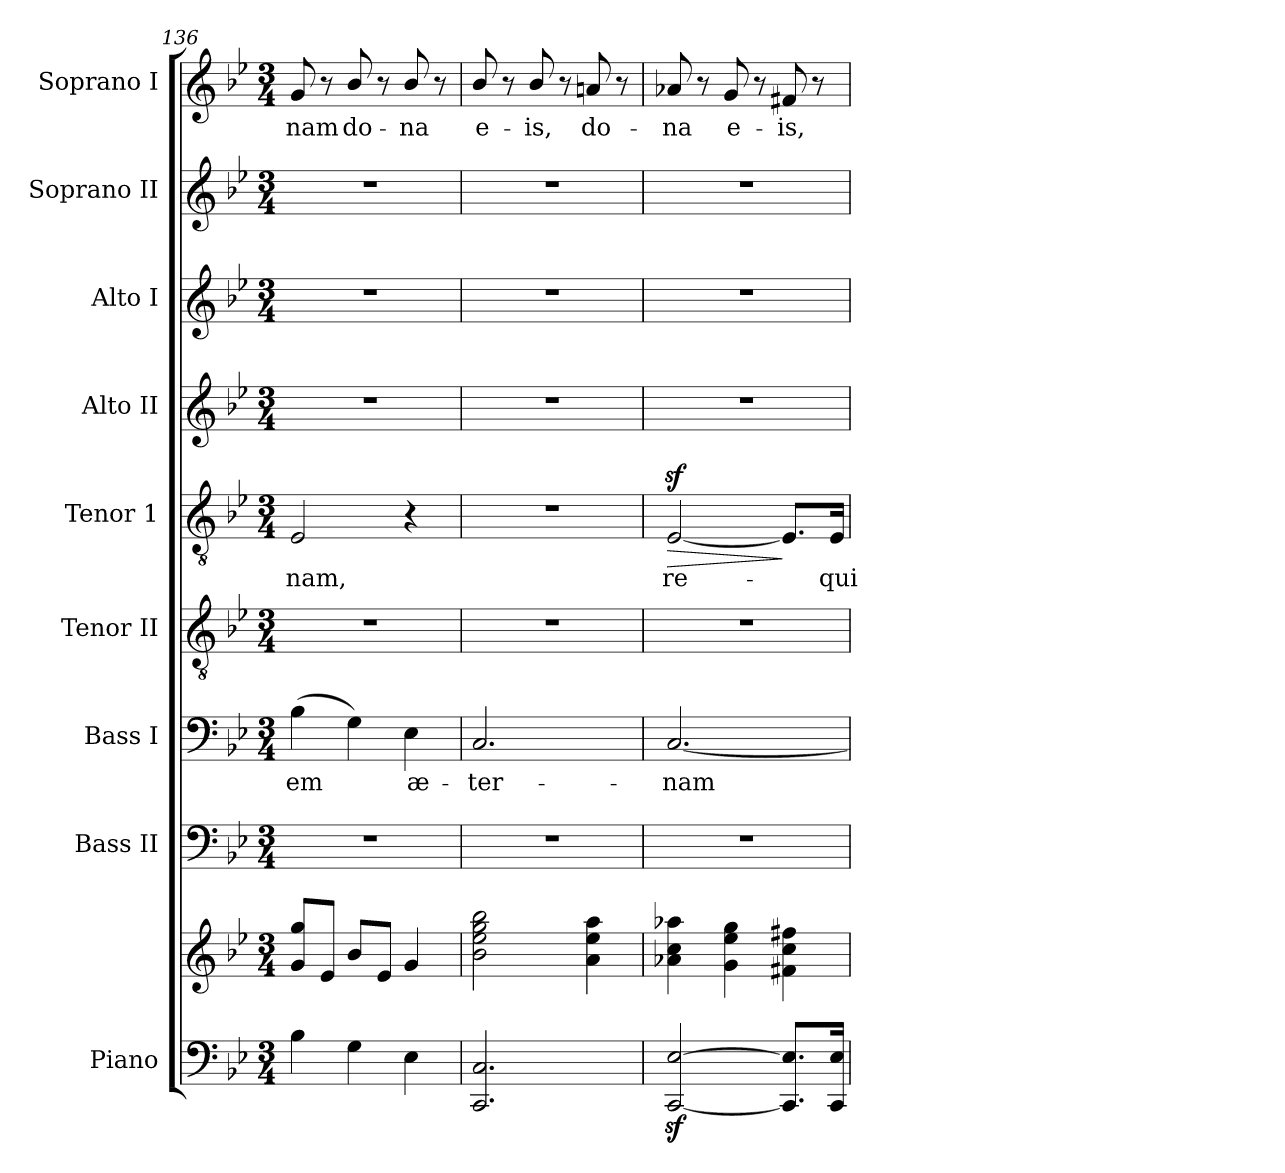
**kern	**kern	**dynam	**kern	**kern	**text	**kern	**kern	**text	**dynam	**kern	**kern	**kern	**kern	**text
*part9	*part9	*part9	*part8	*part7	*part7	*part6	*part5	*part5	*part5	*part4	*part3	*part2	*part1	*part1
*staff10	*staff9	*staff9/10	*staff8	*staff7	*staff7	*staff6	*staff5	*staff5	*staff5	*staff4	*staff3	*staff2	*staff1	*staff1
*I"Piano	*	*	*I"Bass II	*I"Bass I	*	*I"Tenor II	*I"Tenor 1	*	*	*I"Alto II	*I"Alto I	*I"Soprano II	*I"Soprano I	*
*I'Pno.	*	*	*I'B	*I'B	*	*I'T.	*I'T.	*	*	*I'A	*I'A	*I'S	*I'S	*
*clefF4	*clefG2	*	*clefF4	*clefF4	*	*clefGv2	*clefGv2	*	*	*clefG2	*clefG2	*clefG2	*clefG2	*
*	*	*	*	*	*	*ITrd7c12	*ITrd7c12	*	*	*	*	*	*	*
*k[b-e-]	*k[b-e-]	*	*k[b-e-]	*k[b-e-]	*	*k[b-e-]	*k[b-e-]	*	*	*k[b-e-]	*k[b-e-]	*k[b-e-]	*k[b-e-]	*
*g:	*g:	*	*g:	*g:	*	*g:	*g:	*	*	*g:	*g:	*g:	*g:	*
*M3/4	*M3/4	*	*M3/4	*M3/4	*	*M3/4	*M3/4	*	*	*M3/4	*M3/4	*M3/4	*M3/4	*
=136	=136	=136	=136	=136	=136	=136	=136	=136	=136	=136	=136	=136	=136	=136
!	!	!	!LO:N:vis=1	!	!	!	!	!	!	!	!	!	!	!
!	!	!	!	!	!LO:LY:b:color=#000000	!LO:N:vis=1	!	!	!	!	!	!	!	!
!	!	!	!	!	!	!	!	!LO:LY:b:color=#000000	!	!LO:N:vis=1	!LO:N:vis=1	!LO:N:vis=1	!	!
!	!	!	!	!	!	!	!	!	!	!	!	!	!	!LO:LY:b:color=#000000
4B-i\	8gi/ 8ggiL	.	2.r	(4B-i\	-em	2.r	2EE-i/	-nam,	.	2.r	2.r	2.r	8gi/	-nam
.	8e-i/J	.	.	.	.	.	.	.	.	.	.	.	8r	.
!	!	!	!	!	!	!	!	!	!	!	!	!	!	!LO:LY:b:color=#000000
4Gi\	8b-i/L	.	.	4Gi\)	.	.	.	.	.	.	.	.	8b-i/	do-
.	8e-i/J	.	.	.	.	.	.	.	.	.	.	.	8r	.
!	!	!	!	!	!LO:LY:b:color=#000000	!	!	!	!	!	!	!	!	!
!	!	!	!	!	!	!	!	!	!	!	!	!	!	!LO:LY:b:color=#000000
4E-i\	4gi/	.	.	4E-i\	æ-	.	4r	.	.	.	.	.	8b-i/	-na
.	.	.	.	.	.	.	.	.	.	.	.	.	8r	.
=137	=137	=137	=137	=137	=137	=137	=137	=137	=137	=137	=137	=137	=137	=137
!	!	!	!LO:N:vis=1	!	!	!	!	!	!	!	!	!	!	!
!	!	!	!	!	!LO:LY:b:color=#000000	!LO:N:vis=1	!LO:N:vis=1	!	!	!LO:N:vis=1	!LO:N:vis=1	!LO:N:vis=1	!	!
!	!	!	!	!	!	!	!	!	!	!	!	!	!	!LO:LY:b:color=#000000
2.CCi/ 2.Ci	2b-i\ 2ee-i 2ggi 2bb-i	.	2.r	2.Ci/	-ter-	2.r	2.r	.	.	2.r	2.r	2.r	8b-i/	e-
.	.	.	.	.	.	.	.	.	.	.	.	.	8r	.
!	!	!	!	!	!	!	!	!	!	!	!	!	!	!LO:LY:b:color=#000000
.	.	.	.	.	.	.	.	.	.	.	.	.	8b-i/	-is,
.	.	.	.	.	.	.	.	.	.	.	.	.	8r	.
!	!	!	!	!	!	!	!	!	!	!	!	!	!	!LO:LY:b:color=#000000
.	4ai\ 4ee-i 4aai	.	.	.	.	.	.	.	.	.	.	.	8ani/	do-
.	.	.	.	.	.	.	.	.	.	.	.	.	8r	.
=138	=138	=138	=138	=138	=138	=138	=138	=138	=138	=138	=138	=138	=138	=138
!	!	!	!LO:N:vis=1	!	!	!	!	!	!	!	!	!	!	!
!	!	!	!	!	!LO:LY:b:color=#000000	!LO:N:vis=1	!	!	!	!	!	!	!	!
!	!	!	!	!	!	!	!	!LO:LY:b:color=#000000	!LO:HP:b	!LO:N:vis=1	!LO:N:vis=1	!LO:N:vis=1	!	!
!	!	!	!	!	!	!	!	!	!	!	!	!	!	!LO:LY:b:color=#000000
[2CCi/z [2E-iz	4a-Xi\ 4cci 4aa-Xi	.	2.r	[2.Ci/	-nam	2.r	[2EE-zi/	re-	>	2.r	2.r	2.r	8a-Xi/	-na
.	.	.	.	.	.	.	.	.	.	.	.	.	8r	.
!	!	!	!	!	!	!	!	!	!	!	!	!	!	!LO:LY:b:color=#000000
.	4gi\ 4ee-i 4ggi	.	.	.	.	.	.	.	.	.	.	.	8gi/	e-
.	.	.	.	.	.	.	.	.	.	.	.	.	8r	.
!	!	!	!	!	!	!	!	!	!	!	!	!	!	!LO:LY:b:color=#000000
8.CCi/] 8.E-i]L	4f#Xi\ 4cci 4ff#Xi	] ]	.	.	.	.	8.EE-i/L]	.	]	.	.	.	8f#Xi/	-is,
.	.	.	.	.	.	.	.	.	.	.	.	.	8r	.
!	!	!	!	!	!	!	!	!LO:LY:b:color=#000000	!	!	!	!	!	!
16CCi/ 16E-iJk	.	.	.	.	.	.	16EE-i/Jk	-qui-	.	.	.	.	.	.
=	=	=	=	=	=	=	=	=	=	=	=	=	=	=
*-	*-	*-	*-	*-	*-	*-	*-	*-	*-	*-	*-	*-	*-	*-
